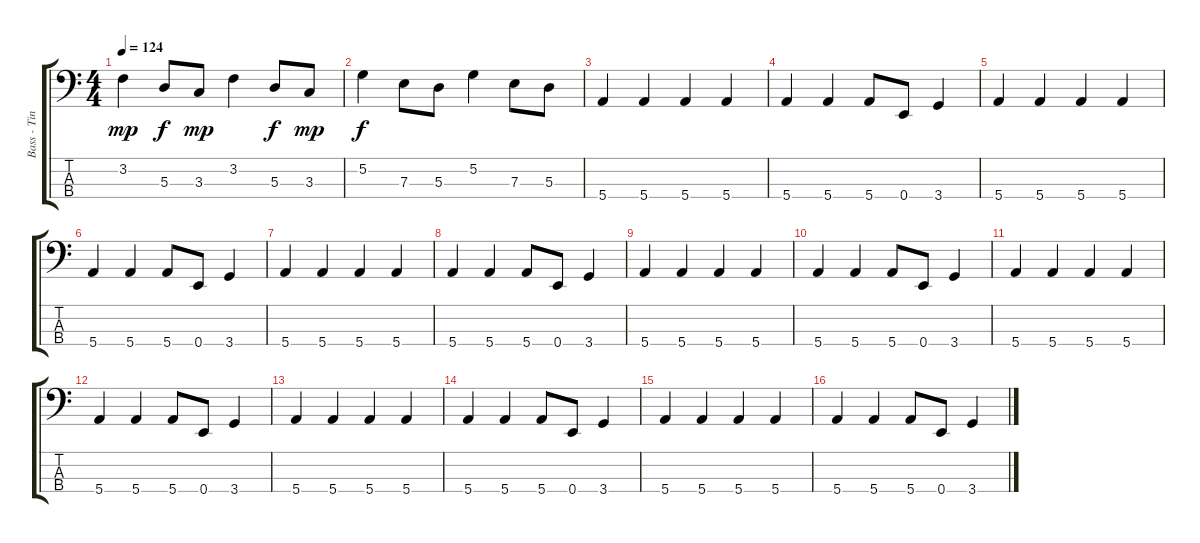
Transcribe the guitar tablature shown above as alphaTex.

\track ("Bass - Tina Weymouth" "Bass - Tin") {instrument electricbassfinger}
\staff {score tabs}
\tuning (G2 D2 A1 E1) {hide}
\ts (4 4)
\tempo 124
\clef f4
\ks c
3.2.4{dy mp} 5.3.8{dy f} 3.3.8{dy mp} 3.2.4 5.3.8{dy f} 3.3.8{dy mp} |
5.2.4{dy f} 7.3.8 5.3.8 5.2.4 7.3.8 5.3.8 |
5.4.4 5.4.4 5.4.4 5.4.4 |
5.4.4 5.4.4 5.4.8 0.4.8 3.4.4 |
5.4.4 5.4.4 5.4.4 5.4.4 |
5.4.4 5.4.4 5.4.8 0.4.8 3.4.4 |
5.4.4 5.4.4 5.4.4 5.4.4 |
5.4.4 5.4.4 5.4.8 0.4.8 3.4.4 |
5.4.4 5.4.4 5.4.4 5.4.4 |
5.4.4 5.4.4 5.4.8 0.4.8 3.4.4 |
5.4.4 5.4.4 5.4.4 5.4.4 |
5.4.4 5.4.4 5.4.8 0.4.8 3.4.4 |
5.4.4 5.4.4 5.4.4 5.4.4 |
5.4.4 5.4.4 5.4.8 0.4.8 3.4.4 |
5.4.4 5.4.4 5.4.4 5.4.4 |
5.4.4 5.4.4 5.4.8 0.4.8 3.4.4
